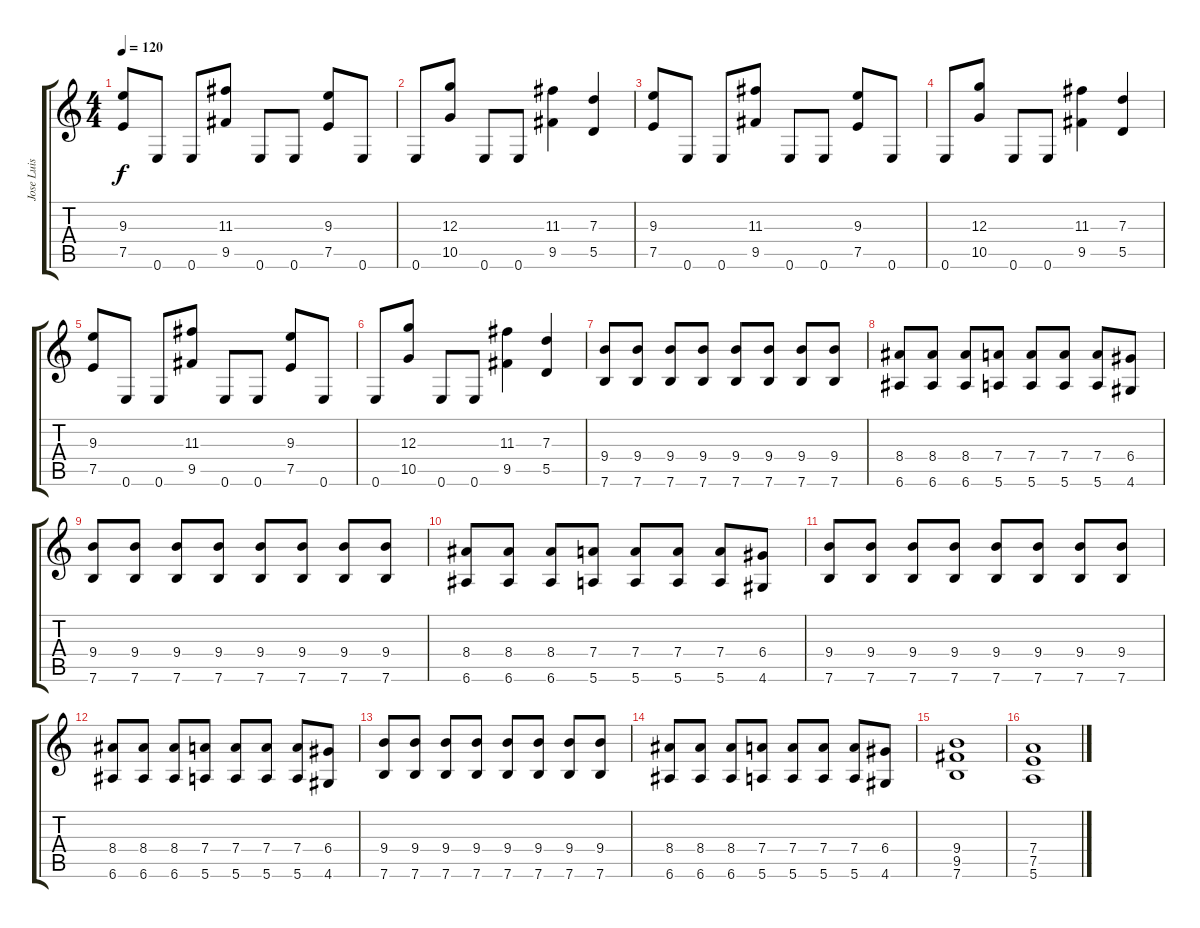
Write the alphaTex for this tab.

\track ("Jose Luis" "Jose Luis") {instrument overdrivenguitar}
\staff {score tabs}
\tuning (E4 B3 G3 D3 A2 E2) {hide}
\ts (4 4)
\tempo 120
\clef g2
\ks c
(9.3 7.5).8{dy f} 0.6.8 0.6.8 (11.3 9.5).8 0.6.8 0.6.8 (9.3 7.5).8 0.6.8 |
0.6.8 (12.3 10.5).8 0.6.8 0.6.8 (11.3 9.5).4 (7.3 5.5).4 |
(9.3 7.5).8 0.6.8 0.6.8 (11.3 9.5).8 0.6.8 0.6.8 (9.3 7.5).8 0.6.8 |
0.6.8 (12.3 10.5).8 0.6.8 0.6.8 (11.3 9.5).4 (7.3 5.5).4 |
(9.3 7.5).8 0.6.8 0.6.8 (11.3 9.5).8 0.6.8 0.6.8 (9.3 7.5).8 0.6.8 |
0.6.8 (12.3 10.5).8 0.6.8 0.6.8 (11.3 9.5).4 (7.3 5.5).4 |
(9.4 7.6).8 (9.4 7.6).8 (9.4 7.6).8 (9.4 7.6).8 (9.4 7.6).8 (9.4 7.6).8 (9.4 7.6).8 (9.4 7.6).8 |
(8.4 6.6).8 (8.4 6.6).8 (8.4 6.6).8 (7.4 5.6).8 (7.4 5.6).8 (7.4 5.6).8 (7.4 5.6).8 (6.4 4.6).8 |
(9.4 7.6).8 (9.4 7.6).8 (9.4 7.6).8 (9.4 7.6).8 (9.4 7.6).8 (9.4 7.6).8 (9.4 7.6).8 (9.4 7.6).8 |
(8.4 6.6).8 (8.4 6.6).8 (8.4 6.6).8 (7.4 5.6).8 (7.4 5.6).8 (7.4 5.6).8 (7.4 5.6).8 (6.4 4.6).8 |
(9.4 7.6).8 (9.4 7.6).8 (9.4 7.6).8 (9.4 7.6).8 (9.4 7.6).8 (9.4 7.6).8 (9.4 7.6).8 (9.4 7.6).8 |
(8.4 6.6).8 (8.4 6.6).8 (8.4 6.6).8 (7.4 5.6).8 (7.4 5.6).8 (7.4 5.6).8 (7.4 5.6).8 (6.4 4.6).8 |
(9.4 7.6).8 (9.4 7.6).8 (9.4 7.6).8 (9.4 7.6).8 (9.4 7.6).8 (9.4 7.6).8 (9.4 7.6).8 (9.4 7.6).8 |
(8.4 6.6).8 (8.4 6.6).8 (8.4 6.6).8 (7.4 5.6).8 (7.4 5.6).8 (7.4 5.6).8 (7.4 5.6).8 (6.4 4.6).8 |
(9.4 9.5 7.6).1 |
(7.4 7.5 5.6).1
